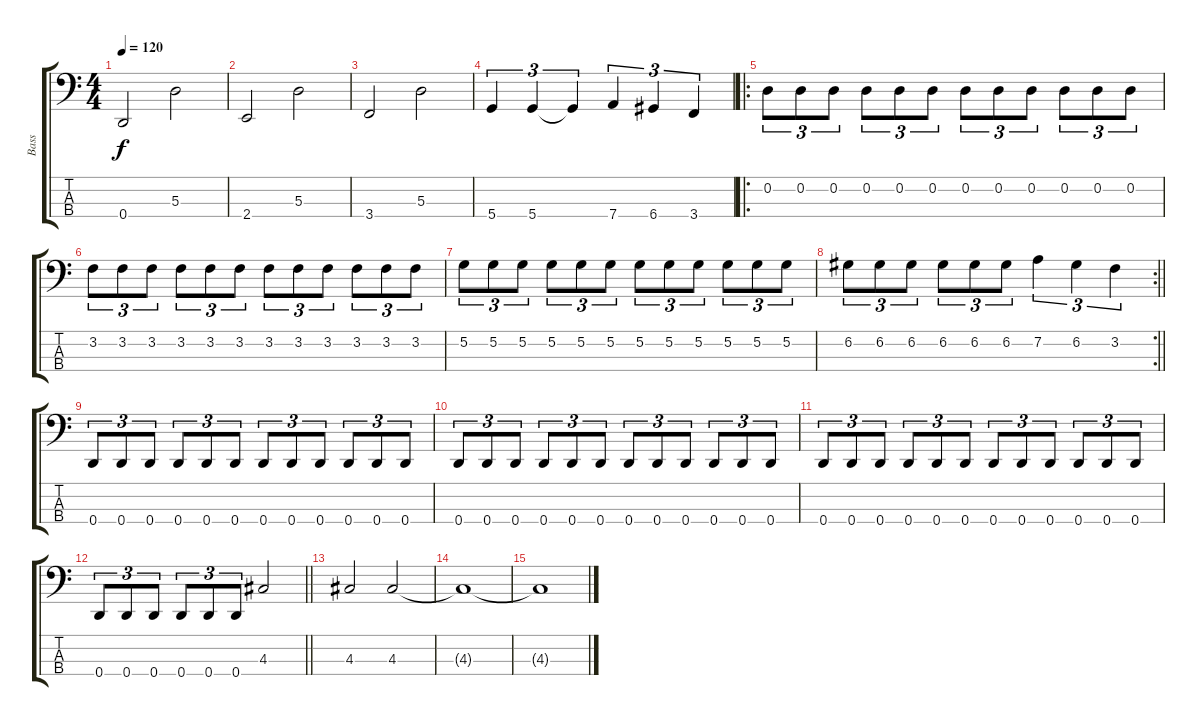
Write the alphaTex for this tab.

\track ("Bass" "Bass") {instrument electricbassfinger}
\staff {score tabs}
\tuning (G2 D2 A1 D1) {hide}
\ts (4 4)
\tempo 120
\clef f4
\ks c
0.4.2{dy f} 5.3.2 |
2.4.2 5.3.2 |
3.4.2 5.3.2 |
5.4.4{tu (3 2)} 5.4.4{tu (3 2)} 5.4{t}.4{tu (3 2)} 7.4.4{tu (3 2)} 6.4.4{tu (3 2)} 3.4.4{tu (3 2)} |
\ro
0.2.8{tu (3 2)} 0.2.8{tu (3 2)} 0.2.8{tu (3 2)} 0.2.8{tu (3 2)} 0.2.8{tu (3 2)} 0.2.8{tu (3 2)} 0.2.8{tu (3 2)} 0.2.8{tu (3 2)} 0.2.8{tu (3 2)} 0.2.8{tu (3 2)} 0.2.8{tu (3 2)} 0.2.8{tu (3 2)} |
3.2.8{tu (3 2)} 3.2.8{tu (3 2)} 3.2.8{tu (3 2)} 3.2.8{tu (3 2)} 3.2.8{tu (3 2)} 3.2.8{tu (3 2)} 3.2.8{tu (3 2)} 3.2.8{tu (3 2)} 3.2.8{tu (3 2)} 3.2.8{tu (3 2)} 3.2.8{tu (3 2)} 3.2.8{tu (3 2)} |
5.2.8{tu (3 2)} 5.2.8{tu (3 2)} 5.2.8{tu (3 2)} 5.2.8{tu (3 2)} 5.2.8{tu (3 2)} 5.2.8{tu (3 2)} 5.2.8{tu (3 2)} 5.2.8{tu (3 2)} 5.2.8{tu (3 2)} 5.2.8{tu (3 2)} 5.2.8{tu (3 2)} 5.2.8{tu (3 2)} |
\rc 2
\barLineRight lightlight
6.2.8{tu (3 2)} 6.2.8{tu (3 2)} 6.2.8{tu (3 2)} 6.2.8{tu (3 2)} 6.2.8{tu (3 2)} 6.2.8{tu (3 2)} 7.2.4{tu (3 2)} 6.2.4{tu (3 2)} 3.2.4{tu (3 2)} |
0.4.8{tu (3 2)} 0.4.8{tu (3 2)} 0.4.8{tu (3 2)} 0.4.8{tu (3 2)} 0.4.8{tu (3 2)} 0.4.8{tu (3 2)} 0.4.8{tu (3 2)} 0.4.8{tu (3 2)} 0.4.8{tu (3 2)} 0.4.8{tu (3 2)} 0.4.8{tu (3 2)} 0.4.8{tu (3 2)} |
0.4.8{tu (3 2)} 0.4.8{tu (3 2)} 0.4.8{tu (3 2)} 0.4.8{tu (3 2)} 0.4.8{tu (3 2)} 0.4.8{tu (3 2)} 0.4.8{tu (3 2)} 0.4.8{tu (3 2)} 0.4.8{tu (3 2)} 0.4.8{tu (3 2)} 0.4.8{tu (3 2)} 0.4.8{tu (3 2)} |
0.4.8{tu (3 2)} 0.4.8{tu (3 2)} 0.4.8{tu (3 2)} 0.4.8{tu (3 2)} 0.4.8{tu (3 2)} 0.4.8{tu (3 2)} 0.4.8{tu (3 2)} 0.4.8{tu (3 2)} 0.4.8{tu (3 2)} 0.4.8{tu (3 2)} 0.4.8{tu (3 2)} 0.4.8{tu (3 2)} |
\barLineRight lightlight
0.4.8{tu (3 2)} 0.4.8{tu (3 2)} 0.4.8{tu (3 2)} 0.4.8{tu (3 2)} 0.4.8{tu (3 2)} 0.4.8{tu (3 2)} 4.3.2 |
4.3.2 4.3.2{volume 2} |
4.3{t}.1 |
4.3{t}.1
